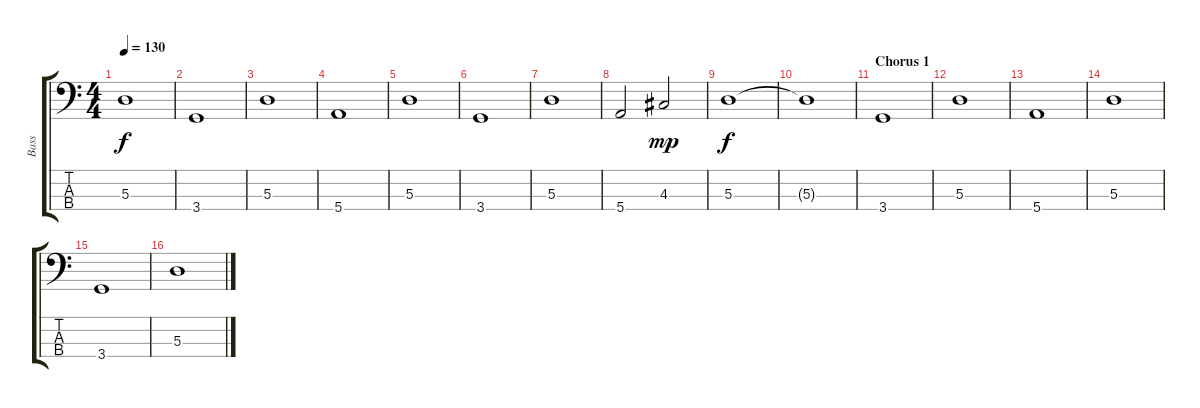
\track ("Bass" "Bass") {instrument electricbassfinger}
\staff {score tabs}
\tuning (G2 D2 A1 E1) {hide}
\ts (4 4)
\tempo 130
\clef f4
\ks c
5.3.1{dy f} |
3.4.1 |
5.3.1 |
5.4.1 |
5.3.1 |
3.4.1 |
5.3.1 |
5.4.2 4.3.2{dy mp} |
5.3.1{dy f} |
5.3{t}.1 |
\section ("" "Chorus 1")
3.4.1 |
5.3.1 |
5.4.1 |
5.3.1 |
3.4.1 |
5.3.1
